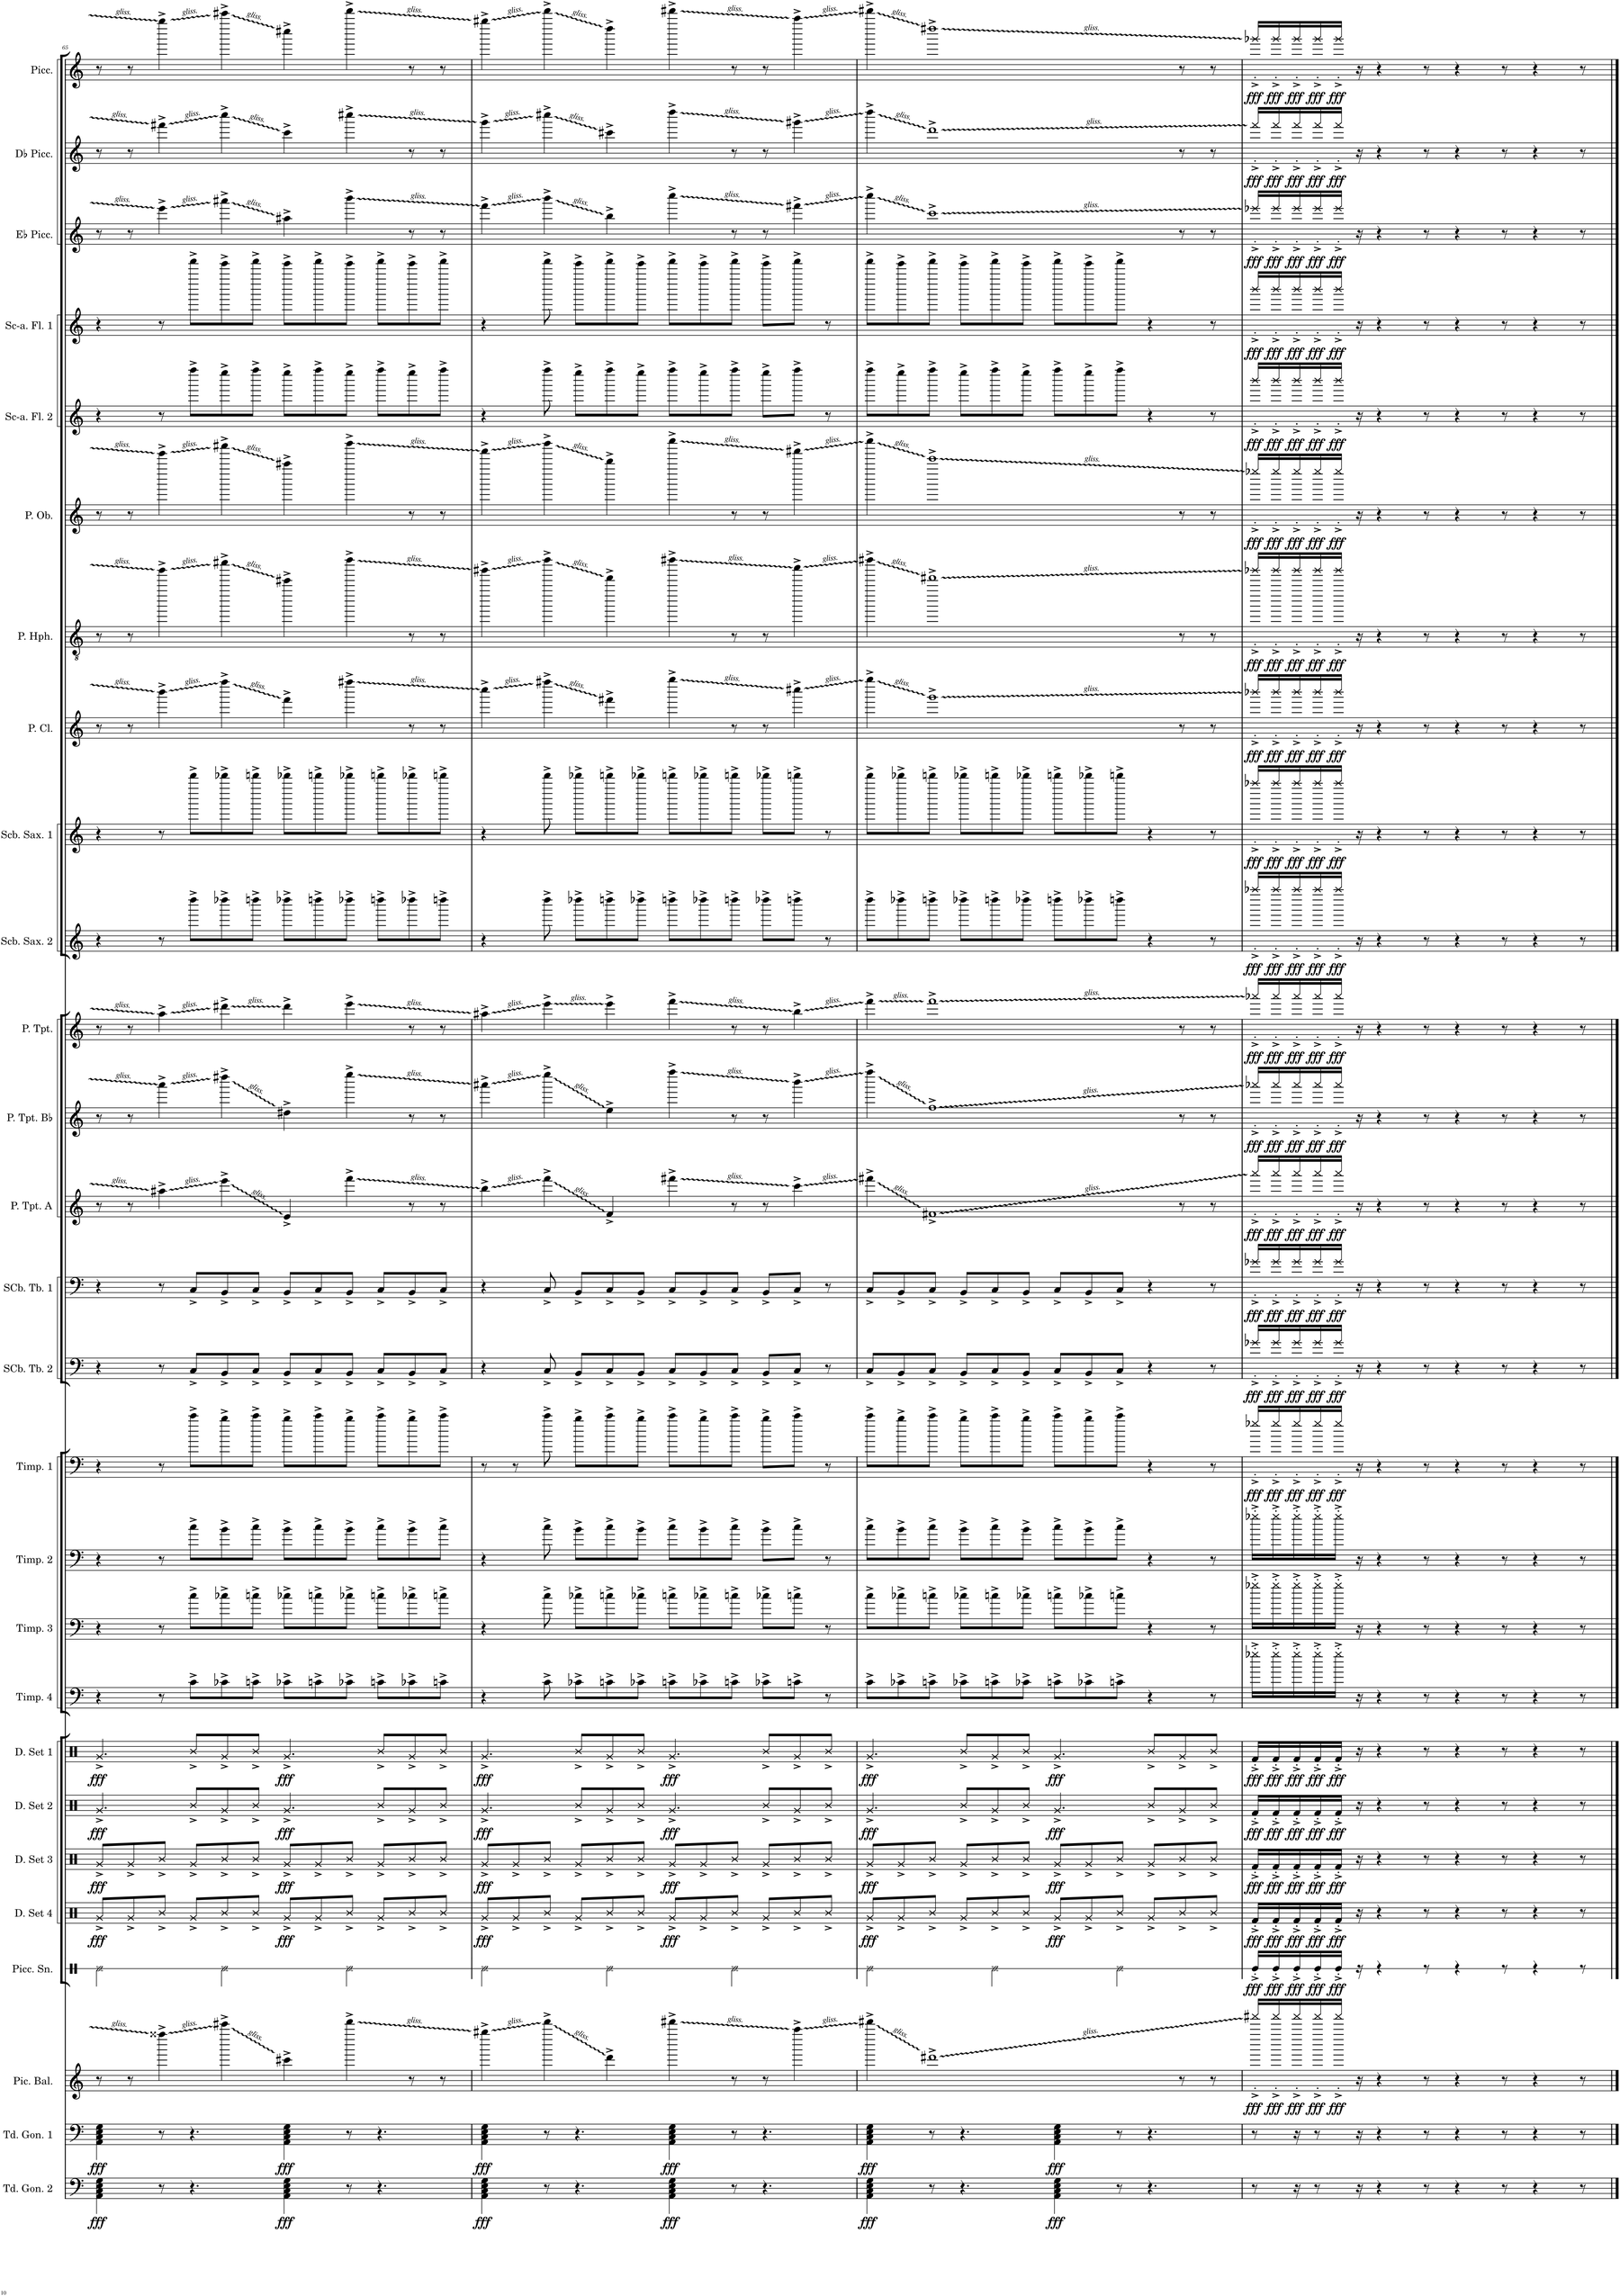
**kern	**dynam	**kern	**dynam	**kern	**dynam	**kern	**dynam	**kern	**dynam	**kern	**dynam	**kern	**dynam	**kern	**dynam	**kern	**kern	**kern	**kern	**dynam	**kern	**dynam	**kern	**dynam	**kern	**dynam	**kern	**dynam	**kern	**dynam	**kern	**dynam	**kern	**dynam	**kern	**dynam	**kern	**dynam	**kern	**dynam	**kern	**dynam	**kern	**dynam	**kern	**dynam	**kern	**dynam	**kern	**dynam
*part27	*part27	*part26	*part26	*part25	*part25	*part24	*part24	*part23	*part23	*part22	*part22	*part21	*part21	*part20	*part20	*part19	*part18	*part17	*part16	*part16	*part15	*part15	*part14	*part14	*part13	*part13	*part12	*part12	*part11	*part11	*part10	*part10	*part9	*part9	*part8	*part8	*part7	*part7	*part6	*part6	*part5	*part5	*part4	*part4	*part3	*part3	*part2	*part2	*part1	*part1
*staff27	*staff27	*staff26	*staff26	*staff25	*staff25	*staff24	*staff24	*staff23	*staff23	*staff22	*staff22	*staff21	*staff21	*staff20	*staff20	*staff19	*staff18	*staff17	*staff16	*staff16	*staff15	*staff15	*staff14	*staff14	*staff13	*staff13	*staff12	*staff12	*staff11	*staff11	*staff10	*staff10	*staff9	*staff9	*staff8	*staff8	*staff7	*staff7	*staff6	*staff6	*staff5	*staff5	*staff4	*staff4	*staff3	*staff3	*staff2	*staff2	*staff1	*staff1
*I"Tuned Gongs 2	*	*I"Tuned Gongs 1	*	*I"Piccolo Balalaika	*	*I"Piccolo Snare	*	*I"Drumset 4	*	*I"Drumset 3	*	*I"Drumset 2	*	*I"Drumset 1	*	*I"Timpani 4	*I"Timpani 3	*I"Timpani 2	*I"Timpani 1	*	*I"Sub-Contrabass Tuba 2	*	*I"Sub-Contrabass Tuba 1	*	*I"Piccolo Trumpet in A	*	*I"Piccolo Trumpet in Bb	*	*I"Piccolo Trumpet	*	*I"Subcontrabass Saxophone 2	*	*I"Subcontrabass Saxophone 1	*	*I"Piccolo Clarinet	*	*I"Piccolo Heckelphone	*	*I"Piccolo Oboe	*	*I"Sub Contra-alto Flute 2	*	*I"Sub Contra-alto Flute 1	*	*I"Eb Piccolo	*	*I"Db Piccolo	*	*I"Piccolo	*
*I'Td. Gon. 2	*	*I'Td. Gon. 1	*	*I'Pic. Bal.	*	*I'Picc. Sn.	*	*I'D. Set 4	*	*I'D. Set 3	*	*I'D. Set 2	*	*I'D. Set 1	*	*I'Timp. 4	*I'Timp. 3	*I'Timp. 2	*I'Timp. 1	*	*I'SCb. Tb. 2	*	*I'SCb. Tb. 1	*	*I'P. Tpt. A	*	*I'P. Tpt. Bb	*	*I'P. Tpt.	*	*I'Scb. Sax. 2	*	*I'Scb. Sax. 1	*	*I'P. Cl.	*	*I'P. Hph.	*	*I'P. Ob.	*	*I'Sc-a. Fl. 2	*	*I'Sc-a. Fl. 1	*	*I'Eb Picc.	*	*I'Db Picc.	*	*I'Picc.	*
!!LO:PB:g=z
*clefF4	*	*clefF4	*	*clefG2	*	*clefX	*	*clefX	*	*clefX	*	*clefX	*	*clefX	*	*clefF4	*clefF4	*clefF4	*clefF4	*	*clefF4	*	*clefF4	*	*clefG2	*	*clefG2	*	*clefG2	*	*clefG2	*	*clefG2	*	*clefG2	*	*clefGv2	*	*clefG2	*	*clefG2	*	*clefG2	*	*clefG2	*	*clefG2	*	*clefG2	*
*	*	*	*	*	*	*	*	*	*	*	*	*	*	*	*	*	*	*	*	*	*	*	*	*	*Trd-5c-9	*	*Trd-6c-10	*	*Trd-6c-10	*	*Trd22c38	*	*Trd22c38	*	*Trd-5c-8	*	*	*	*Trd-2c-3	*	*Trd17c29	*	*Trd17c29	*	*Trd-9c-15	*	*Trd-8c-13	*	*Trd-7c-12	*
*k[]	*	*k[]	*	*k[]	*	*k[]	*	*k[]	*	*k[]	*	*k[]	*	*k[]	*	*k[]	*k[]	*k[]	*k[]	*	*k[]	*	*k[]	*	*k[]	*	*k[]	*	*k[]	*	*k[]	*	*k[]	*	*k[]	*	*k[]	*	*k[]	*	*k[]	*	*k[]	*	*k[]	*	*k[]	*	*k[]	*
*M12/8	*	*M12/8	*	*M12/8	*	*M12/8	*	*M12/8	*	*M12/8	*	*M12/8	*	*M12/8	*	*M12/8	*M12/8	*M12/8	*M12/8	*	*M12/8	*	*M12/8	*	*M12/8	*	*M12/8	*	*M12/8	*	*M12/8	*	*M12/8	*	*M12/8	*	*M12/8	*	*M12/8	*	*M12/8	*	*M12/8	*	*M12/8	*	*M12/8	*	*M12/8	*
=65	=65	=65	=65	=65	=65	=65	=65	=65	=65	=65	=65	=65	=65	=65	=65	=65	=65	=65	=65	=65	=65	=65	=65	=65	=65	=65	=65	=65	=65	=65	=65	=65	=65	=65	=65	=65	=65	=65	=65	=65	=65	=65	=65	=65	=65	=65	=65	=65	=65	=65
!	!LO:DY:b	!	!LO:DY:b	!	!	!	!	!	!LO:DY:b	!	!LO:DY:b	!	!LO:DY:b	!	!LO:DY:b	!	!	!	!	!	!	!	!	!	!	!	!	!	!	!	!	!	!	!	!	!	!	!	!	!	!	!	!	!	!	!	!	!	!	!
4AA\ 4C\ 4E\ 4G\	fff	4AA\ 4C\ 4E\ 4G\	fff	8r	.	2Re\	.	8Rg^/L	fff	8Rg^/L	fff	4.Rg^/	fff	4.Rg^/	fff	4r	4r	4r	4r	.	4r	.	4r	.	8r	.	8r	.	8r	.	4r	.	4r	.	8r	.	8r	.	8r	.	4r	.	4r	.	8r	.	8r	.	8r	.
.	.	.	.	8r	.	.	.	8Rg^/	.	8Rg^/	.	.	.	.	.	.	.	.	.	.	.	.	.	.	8r	.	8r	.	8r	.	.	.	.	.	8r	.	8r	.	8r	.	.	.	.	.	8r	.	8r	.	8r	.
8r	.	8r	.	4ffff##X^\	.	.	.	8R^/J	.	8R^/J	.	.	.	.	.	8r	8r	8r	8r	.	8r	.	8r	.	4aa#X^\	.	4aaa^\	.	4aa^\	.	8r	.	8r	.	4bbb^\	.	4gggg^\	.	4eeeee^\	.	8r	.	8r	.	4eee^\	.	4fff#X^\	.	4gggg^\	.
4.r	.	4.r	.	.	.	.	.	8Rg^/L	.	8Rg^/L	.	8R^/L	.	8R^/L	.	8c^\L	8cc^\L	8cc^\L	8ccc^\L	.	8C^/L	.	8C^/L	.	.	.	.	.	.	.	8dddd^\L	.	8ddddd^\L	.	.	.	.	.	.	.	8ffff^\L	.	8fffff^\L	.	.	.	.	.	.	.
.	.	.	.	4ccccc#X^\	.	2Re\	.	8R^/	.	8R^/	.	8Rg^/	.	8Rg^/	.	8c-X^\	8cc-X^\	8b^\	8bb^\	.	8BB^/	.	8BB^/	.	4eee^\	.	4dddd#X^\	.	4ddd#X^\	.	8dddd-X^\	.	8ddddd-X^\	.	4ffff^\	.	4ccccc#X^\	.	4aaaaa#X^\	.	8eeee^\	.	8eeeee^\	.	4aaa#X^\	.	4cccc^\	.	4ccccc#X^\	.
.	.	.	.	.	.	.	.	8R^/J	.	8R^/J	.	8R^/J	.	8R^/J	.	8cn^\J	8ccn^\J	8cc^\J	8ccc^\J	.	8C^/J	.	8C^/J	.	.	.	.	.	.	.	8ddddn^\J	.	8dddddn^\J	.	.	.	.	.	.	.	8ffff^\J	.	8fffff^\J	.	.	.	.	.	.	.
!	!LO:DY:b	!	!LO:DY:b	!	!	!	!	!	!LO:DY:b	!	!LO:DY:b	!	!LO:DY:b	!	!LO:DY:b	!	!	!	!	!	!	!	!	!	!	!	!	!	!	!	!	!	!	!	!	!	!	!	!	!	!	!	!	!	!	!	!	!	!	!
4AA\ 4C\ 4E\ 4G\	fff	4AA\ 4C\ 4E\ 4G\	fff	4ccc#X^\	.	.	.	8Rg^/L	fff	8Rg^/L	fff	4.Rg^/	fff	4.Rg^/	fff	8c-X^\L	8cc-X^\L	8b^\L	8bb^\L	.	8BB^/L	.	8BB^/L	.	4e^/	.	4dd#X^\	.	4ddd#^\	.	8dddd-X^\L	.	8ddddd-X^\L	.	4fff^\	.	4cccc#X^\	.	4aaaa#X^\	.	8eeee^\L	.	8eeeee^\L	.	4aa#X^\	.	4ccc^\	.	4cccc#X^\	.
.	.	.	.	.	.	.	.	8Rg^/	.	8Rg^/	.	.	.	.	.	8cn^\	8ccn^\	8cc^\	8ccc^\	.	8C^/	.	8C^/	.	.	.	.	.	.	.	8ddddn^\	.	8dddddn^\	.	.	.	.	.	.	.	8ffff^\	.	8fffff^\	.	.	.	.	.	.	.
8r	.	8r	.	4ddddd^\	.	2Re\	.	8R^/J	.	8R^/J	.	.	.	.	.	8c-X^\J	8cc-X^\J	8b^\J	8bb^\J	.	8BB^/J	.	8BB^/J	.	4fff^\	.	4eeee^\	.	4eee^\	.	8dddd-X^\J	.	8ddddd-X^\J	.	4ffff#X^\	.	4ddddd^\	.	4bbbbb^\	.	8eeee^\J	.	8eeeee^\J	.	4bbb^\	.	4cccc#X^\	.	4ddddd^\	.
4.r	.	4.r	.	.	.	.	.	8Rg^/L	.	8Rg^/L	.	8R^/L	.	8R^/L	.	8cn^\L	8ccn^\L	8cc^\L	8ccc^\L	.	8C^/L	.	8C^/L	.	.	.	.	.	.	.	8ddddn^\L	.	8dddddn^\L	.	.	.	.	.	.	.	8ffff^\L	.	8fffff^\L	.	.	.	.	.	.	.
.	.	.	.	8r	.	.	.	8R^/	.	8R^/	.	8Rg^/	.	8Rg^/	.	8c-X^\	8cc-X^\	8b^\	8bb^\	.	8BB^/	.	8BB^/	.	8r	.	8r	.	8r	.	8dddd-X^\	.	8ddddd-X^\	.	8r	.	8r	.	8r	.	8eeee^\	.	8eeeee^\	.	8r	.	8r	.	8r	.
.	.	.	.	8r	.	.	.	8R^/J	.	8R^/J	.	8R^/J	.	8R^/J	.	8cn^\J	8ccn^\J	8cc^\J	8ccc^\J	.	8C^/J	.	8C^/J	.	8r	.	8r	.	8r	.	8ddddn^\J	.	8dddddn^\J	.	8r	.	8r	.	8r	.	8ffff^\J	.	8fffff^\J	.	8r	.	8r	.	8r	.
=66	=66	=66	=66	=66	=66	=66	=66	=66	=66	=66	=66	=66	=66	=66	=66	=66	=66	=66	=66	=66	=66	=66	=66	=66	=66	=66	=66	=66	=66	=66	=66	=66	=66	=66	=66	=66	=66	=66	=66	=66	=66	=66	=66	=66	=66	=66	=66	=66	=66	=66
!	!LO:DY:b	!	!LO:DY:b	!	!	!	!	!	!LO:DY:b	!	!LO:DY:b	!	!LO:DY:b	!	!LO:DY:b	!	!	!	!	!	!	!	!	!	!	!	!	!	!	!	!	!	!	!	!	!	!	!	!	!	!	!	!	!	!	!	!	!	!	!
4AA\ 4C\ 4E\ 4G\	fff	4AA\ 4C\ 4E\ 4G\	fff	4gggg#X^\	.	2Re\	.	8Rg^/L	fff	8Rg^/L	fff	4.Rg^/	fff	4.Rg^/	fff	4r	4r	4r	8r	.	4r	.	4r	.	4bb^\	.	4aaa#X^\	.	4aa#X^\	.	4r	.	4r	.	4cccc^\	.	4gggg#X^\	.	4fffff^\	.	4r	.	4r	.	4fff^\	.	4ggg^\	.	4gggg#X^\	.
.	.	.	.	.	.	.	.	8Rg^/	.	8Rg^/	.	.	.	.	.	.	.	.	8r	.	.	.	.	.	.	.	.	.	.	.	.	.	.	.	.	.	.	.	.	.	.	.	.	.	.	.	.	.	.	.
8r	.	8r	.	4ddddd^\	.	.	.	8R^/J	.	8R^/J	.	.	.	.	.	8c^\	8cc^\	8cc^\	8ccc^\	.	8C^/	.	8C^/	.	4fff^\	.	4eeee^\	.	4eee^\	.	8dddd^\	.	8ddddd^\	.	4ffff#X^\	.	4ddddd^\	.	4bbbbb^\	.	8ffff^\	.	8fffff^\	.	4bbb^\	.	4cccc#X^\	.	4ddddd^\	.
4.r	.	4.r	.	.	.	.	.	8Rg^/L	.	8Rg^/L	.	8R^/L	.	8R^/L	.	8c-X^\L	8cc-X^\L	8b^\L	8bb^\L	.	8BB^/L	.	8BB^/L	.	.	.	.	.	.	.	8dddd-X^\L	.	8ddddd-X^\L	.	.	.	.	.	.	.	8eeee^\L	.	8eeeee^\L	.	.	.	.	.	.	.
.	.	.	.	4ddd^\	.	2Re\	.	8R^/	.	8R^/	.	8Rg^/	.	8Rg^/	.	8cn^\	8ccn^\	8cc^\	8ccc^\	.	8C^/	.	8C^/	.	4f^/	.	4ee^\	.	4eee^\	.	8ddddn^\	.	8dddddn^\	.	4fff#X^\	.	4dddd^\	.	4bbbb^\	.	8ffff^\	.	8fffff^\	.	4bb^\	.	4ccc#X^\	.	4dddd^\	.
.	.	.	.	.	.	.	.	8R^/J	.	8R^/J	.	8R^/J	.	8R^/J	.	8c-X^\J	8cc-X^\J	8b^\J	8bb^\J	.	8BB^/J	.	8BB^/J	.	.	.	.	.	.	.	8dddd-X^\J	.	8ddddd-X^\J	.	.	.	.	.	.	.	8eeee^\J	.	8eeeee^\J	.	.	.	.	.	.	.
!	!LO:DY:b	!	!LO:DY:b	!	!	!	!	!	!LO:DY:b	!	!LO:DY:b	!	!LO:DY:b	!	!LO:DY:b	!	!	!	!	!	!	!	!	!	!	!	!	!	!	!	!	!	!	!	!	!	!	!	!	!	!	!	!	!	!	!	!	!	!	!
4AA\ 4C\ 4E\ 4G\	fff	4AA\ 4C\ 4E\ 4G\	fff	4ddddd#X^\	.	.	.	8Rg^/L	fff	8Rg^/L	fff	4.Rg^/	fff	4.Rg^/	fff	8cn^\L	8ccn^\L	8cc^\L	8ccc^\L	.	8C^/L	.	8C^/L	.	4fff#X^\	.	4ffff^\	.	4fff^\	.	8ddddn^\L	.	8dddddn^\L	.	4gggg^\	.	4ddddd#X^\	.	4cccccc^\	.	8ffff^\L	.	8fffff^\L	.	4cccc^\	.	4dddd^\	.	4ddddd#X^\	.
.	.	.	.	.	.	.	.	8Rg^/	.	8Rg^/	.	.	.	.	.	8c-X^\	8cc-X^\	8b^\	8bb^\	.	8BB^/	.	8BB^/	.	.	.	.	.	.	.	8dddd-X^\	.	8ddddd-X^\	.	.	.	.	.	.	.	8eeee^\	.	8eeeee^\	.	.	.	.	.	.	.
8r	.	8r	.	8r	.	2Re\	.	8R^/J	.	8R^/J	.	.	.	.	.	8cn^\J	8ccn^\J	8cc^\J	8ccc^\J	.	8C^/J	.	8C^/J	.	8r	.	8r	.	8r	.	8ddddn^\J	.	8dddddn^\J	.	8r	.	8r	.	8r	.	8ffff^\J	.	8fffff^\J	.	8r	.	8r	.	8r	.
4.r	.	4.r	.	8r	.	.	.	8Rg^/L	.	8Rg^/L	.	8R^/L	.	8R^/L	.	8c-X^\L	8cc-X^\L	8b^\L	8bb^\L	.	8BB^/L	.	8BB^/L	.	8r	.	8r	.	8r	.	8dddd-X^\L	.	8ddddd-X^\L	.	8r	.	8r	.	8r	.	8eeee^\L	.	8eeeee^\L	.	8r	.	8r	.	8r	.
.	.	.	.	4aaaa^\	.	.	.	8R^/	.	8R^/	.	8Rg^/	.	8Rg^/	.	8cn^\J	8ccn^\J	8cc^\J	8ccc^\J	.	8C^/J	.	8C^/J	.	4ccc^\	.	4bbb^\	.	4bb^\	.	8ddddn^\J	.	8dddddn^\J	.	4cccc#X^\	.	4aaaa^\	.	4fffff#X^\	.	8ffff^\J	.	8fffff^\J	.	4fff#X^\	.	4ggg#X^\	.	4aaaa^\	.
.	.	.	.	.	.	.	.	8R^/J	.	8R^/J	.	8R^/J	.	8R^/J	.	8r	8r	8r	8r	.	8r	.	8r	.	.	.	.	.	.	.	8r	.	8r	.	.	.	.	.	.	.	8r	.	8r	.	.	.	.	.	.	.
=67	=67	=67	=67	=67	=67	=67	=67	=67	=67	=67	=67	=67	=67	=67	=67	=67	=67	=67	=67	=67	=67	=67	=67	=67	=67	=67	=67	=67	=67	=67	=67	=67	=67	=67	=67	=67	=67	=67	=67	=67	=67	=67	=67	=67	=67	=67	=67	=67	=67	=67
!	!LO:DY:b	!	!LO:DY:b	!	!	!	!	!	!LO:DY:b	!	!LO:DY:b	!	!LO:DY:b	!	!LO:DY:b	!	!	!	!	!	!	!	!	!	!	!	!	!	!	!	!	!	!	!	!	!	!	!	!	!	!	!	!	!	!	!	!	!	!	!
4AA\ 4C\ 4E\ 4G\	fff	4AA\ 4C\ 4E\ 4G\	fff	4ddddd#X^\	.	2Re\	.	8Rg^/L	fff	8Rg^/L	fff	4.Rg^/	fff	4.Rg^/	fff	8c^\L	8cc^\L	8cc^\L	8ccc^\L	.	8C^/L	.	8C^/L	.	4fff#X^\	.	4ffff^\	.	4fff^\	.	8dddd^\L	.	8ddddd^\L	.	4gggg^\	.	4ddddd#X^\	.	4cccccc^\	.	8ffff^\L	.	8fffff^\L	.	4cccc^\	.	4dddd^\	.	4ddddd#X^\	.
.	.	.	.	.	.	.	.	8Rg^/	.	8Rg^/	.	.	.	.	.	8c-X^\	8cc-X^\	8b^\	8bb^\	.	8BB^/	.	8BB^/	.	.	.	.	.	.	.	8dddd-X^\	.	8ddddd-X^\	.	.	.	.	.	.	.	8eeee^\	.	8eeeee^\	.	.	.	.	.	.	.
8r	.	8r	.	1ddd#X^	.	.	.	8R^/J	.	8R^/J	.	.	.	.	.	8cn^\J	8ccn^\J	8cc^\J	8ccc^\J	.	8C^/J	.	8C^/J	.	1f#X^	.	1ff^	.	1fff^	.	8ddddn^\J	.	8dddddn^\J	.	1ggg^	.	1dddd#X^	.	1ccccc^	.	8ffff^\J	.	8fffff^\J	.	1ccc^	.	1ddd^	.	1dddd#X^	.
4.r	.	4.r	.	.	.	.	.	8Rg^/L	.	8Rg^/L	.	8R^/L	.	8R^/L	.	8c-X^\L	8cc-X^\L	8b^\L	8bb^\L	.	8BB^/L	.	8BB^/L	.	.	.	.	.	.	.	8dddd-X^\L	.	8ddddd-X^\L	.	.	.	.	.	.	.	8eeee^\L	.	8eeeee^\L	.	.	.	.	.	.	.
.	.	.	.	.	.	2Re\	.	8R^/	.	8R^/	.	8Rg^/	.	8Rg^/	.	8cn^\	8ccn^\	8cc^\	8ccc^\	.	8C^/	.	8C^/	.	.	.	.	.	.	.	8ddddn^\	.	8dddddn^\	.	.	.	.	.	.	.	8ffff^\	.	8fffff^\	.	.	.	.	.	.	.
.	.	.	.	.	.	.	.	8R^/J	.	8R^/J	.	8R^/J	.	8R^/J	.	8c-X^\J	8cc-X^\J	8b^\J	8bb^\J	.	8BB^/J	.	8BB^/J	.	.	.	.	.	.	.	8dddd-X^\J	.	8ddddd-X^\J	.	.	.	.	.	.	.	8eeee^\J	.	8eeeee^\J	.	.	.	.	.	.	.
!	!LO:DY:b	!	!LO:DY:b	!	!	!	!	!	!LO:DY:b	!	!LO:DY:b	!	!LO:DY:b	!	!LO:DY:b	!	!	!	!	!	!	!	!	!	!	!	!	!	!	!	!	!	!	!	!	!	!	!	!	!	!	!	!	!	!	!	!	!	!	!
4AA\ 4C\ 4E\ 4G\	fff	4AA\ 4C\ 4E\ 4G\	fff	.	.	.	.	8Rg^/L	fff	8Rg^/L	fff	4.Rg^/	fff	4.Rg^/	fff	8cn^\L	8ccn^\L	8cc^\L	8ccc^\L	.	8C^/L	.	8C^/L	.	.	.	.	.	.	.	8ddddn^\L	.	8dddddn^\L	.	.	.	.	.	.	.	8ffff^\L	.	8fffff^\L	.	.	.	.	.	.	.
.	.	.	.	.	.	.	.	8Rg^/	.	8Rg^/	.	.	.	.	.	8c-X^\	8cc-X^\	8b^\	8bb^\	.	8BB^/	.	8BB^/	.	.	.	.	.	.	.	8dddd-X^\	.	8ddddd-X^\	.	.	.	.	.	.	.	8eeee^\	.	8eeeee^\	.	.	.	.	.	.	.
8r	.	8r	.	.	.	2Re\	.	8R^/J	.	8R^/J	.	.	.	.	.	8cn^\J	8ccn^\J	8cc^\J	8ccc^\J	.	8C^/J	.	8C^/J	.	.	.	.	.	.	.	8ddddn^\J	.	8dddddn^\J	.	.	.	.	.	.	.	8ffff^\J	.	8fffff^\J	.	.	.	.	.	.	.
4.r	.	4.r	.	.	.	.	.	8Rg^/L	.	8Rg^/L	.	8R^/L	.	8R^/L	.	4r	4r	4r	4r	.	4r	.	4r	.	.	.	.	.	.	.	4r	.	4r	.	.	.	.	.	.	.	4r	.	4r	.	.	.	.	.	.	.
.	.	.	.	8r	.	.	.	8R^/	.	8R^/	.	8Rg^/	.	8Rg^/	.	.	.	.	.	.	.	.	.	.	8r	.	8r	.	8r	.	.	.	.	.	8r	.	8r	.	8r	.	.	.	.	.	8r	.	8r	.	8r	.
.	.	.	.	8r	.	.	.	8R^/J	.	8R^/J	.	8R^/J	.	8R^/J	.	8r	8r	8r	8r	.	8r	.	8r	.	8r	.	8r	.	8r	.	8r	.	8r	.	8r	.	8r	.	8r	.	8r	.	8r	.	8r	.	8r	.	8r	.
=68	=68	=68	=68	=68	=68	=68	=68	=68	=68	=68	=68	=68	=68	=68	=68	=68	=68	=68	=68	=68	=68	=68	=68	=68	=68	=68	=68	=68	=68	=68	=68	=68	=68	=68	=68	=68	=68	=68	=68	=68	=68	=68	=68	=68	=68	=68	=68	=68	=68	=68
!	!	!	!	!	!LO:DY:b	!	!LO:DY:b	!	!LO:DY:b	!	!LO:DY:b	!	!LO:DY:b	!	!LO:DY:b	!	!	!	!	!LO:DY:b	!	!LO:DY:b	!	!LO:DY:b	!	!LO:DY:b	!	!LO:DY:b	!	!LO:DY:b	!	!LO:DY:b	!	!LO:DY:b	!	!LO:DY:b	!	!LO:DY:b	!	!LO:DY:b	!	!LO:DY:b	!	!LO:DY:b	!	!LO:DY:b	!	!LO:DY:b	!	!LO:DY:b
8r	.	8r	.	16fffff#X'^/LL	fff	16Re'^/LL	fff	16Rf'^/LL	fff	16Rf'^/LL	fff	16Rf'^/LL	fff	16Rf'^/LL	fff	16gg-X'^\LL	16gg-X'^\LL	16gg-X'^\LL	16gg-X'^/LL	fff	16g-X'^/LL	fff	16g-X'^/LL	fff	16aaa'^/LL	fff	16aaa-X'^/LL	fff	16aaa-X'^/LL	fff	16aaaa-X'^/LL	fff	16aaaa-X'^/LL	fff	16bbb-X'^/LL	fff	16gggg-X'^/LL	fff	16eeee-X'^/LL	fff	16bbb'^/LL	fff	16bbb'^/LL	fff	16eee-X'^/LL	fff	16fff'^/LL	fff	16ggg-X'^/LL	fff
!	!	!	!	!	!LO:DY:b	!	!LO:DY:b	!	!LO:DY:b	!	!LO:DY:b	!	!LO:DY:b	!	!LO:DY:b	!	!	!	!	!LO:DY:b	!	!LO:DY:b	!	!LO:DY:b	!	!LO:DY:b	!	!LO:DY:b	!	!LO:DY:b	!	!LO:DY:b	!	!LO:DY:b	!	!LO:DY:b	!	!LO:DY:b	!	!LO:DY:b	!	!LO:DY:b	!	!LO:DY:b	!	!LO:DY:b	!	!LO:DY:b	!	!LO:DY:b
.	.	.	.	16fffff#'^/	fff	16Re'^/	fff	16Rf'^/	fff	16Rf'^/	fff	16Rf'^/	fff	16Rf'^/	fff	16gg-'^\	16gg-'^\	16gg-'^\	16gg-'^/	fff	16g-'^/	fff	16g-'^/	fff	16aaa'^/	fff	16aaa-'^/	fff	16aaa-'^/	fff	16aaaa-'^/	fff	16aaaa-'^/	fff	16bbb-'^/	fff	16gggg-'^/	fff	16eeee-'^/	fff	16bbb'^/	fff	16bbb'^/	fff	16eee-'^/	fff	16fff'^/	fff	16ggg-'^/	fff
!	!	!	!	!	!LO:DY:b	!	!LO:DY:b	!	!LO:DY:b	!	!LO:DY:b	!	!LO:DY:b	!	!LO:DY:b	!	!	!	!	!LO:DY:b	!	!LO:DY:b	!	!LO:DY:b	!	!LO:DY:b	!	!LO:DY:b	!	!LO:DY:b	!	!LO:DY:b	!	!LO:DY:b	!	!LO:DY:b	!	!LO:DY:b	!	!LO:DY:b	!	!LO:DY:b	!	!LO:DY:b	!	!LO:DY:b	!	!LO:DY:b	!	!LO:DY:b
16r	.	16r	.	16fffff#'^/	fff	16Re'^/	fff	16Rf'^/	fff	16Rf'^/	fff	16Rf'^/	fff	16Rf'^/	fff	16gg-'^\	16gg-'^\	16gg-'^\	16gg-'^/	fff	16g-'^/	fff	16g-'^/	fff	16aaa'^/	fff	16aaa-'^/	fff	16aaa-'^/	fff	16aaaa-'^/	fff	16aaaa-'^/	fff	16bbb-'^/	fff	16gggg-'^/	fff	16eeee-'^/	fff	16bbb'^/	fff	16bbb'^/	fff	16eee-'^/	fff	16fff'^/	fff	16ggg-'^/	fff
!	!	!	!	!	!LO:DY:b	!	!LO:DY:b	!	!LO:DY:b	!	!LO:DY:b	!	!LO:DY:b	!	!LO:DY:b	!	!	!	!	!LO:DY:b	!	!LO:DY:b	!	!LO:DY:b	!	!LO:DY:b	!	!LO:DY:b	!	!LO:DY:b	!	!LO:DY:b	!	!LO:DY:b	!	!LO:DY:b	!	!LO:DY:b	!	!LO:DY:b	!	!LO:DY:b	!	!LO:DY:b	!	!LO:DY:b	!	!LO:DY:b	!	!LO:DY:b
8r	.	8r	.	16fffff#'^/	fff	16Re'^/	fff	16Rf'^/	fff	16Rf'^/	fff	16Rf'^/	fff	16Rf'^/	fff	16gg-'^\	16gg-'^\	16gg-'^\	16gg-'^/	fff	16g-'^/	fff	16g-'^/	fff	16aaa'^/	fff	16aaa-'^/	fff	16aaa-'^/	fff	16aaaa-'^/	fff	16aaaa-'^/	fff	16bbb-'^/	fff	16gggg-'^/	fff	16eeee-'^/	fff	16bbb'^/	fff	16bbb'^/	fff	16eee-'^/	fff	16fff'^/	fff	16ggg-'^/	fff
!	!	!	!	!	!LO:DY:b	!	!LO:DY:b	!	!LO:DY:b	!	!LO:DY:b	!	!LO:DY:b	!	!LO:DY:b	!	!	!	!	!LO:DY:b	!	!LO:DY:b	!	!LO:DY:b	!	!LO:DY:b	!	!LO:DY:b	!	!LO:DY:b	!	!LO:DY:b	!	!LO:DY:b	!	!LO:DY:b	!	!LO:DY:b	!	!LO:DY:b	!	!LO:DY:b	!	!LO:DY:b	!	!LO:DY:b	!	!LO:DY:b	!	!LO:DY:b
.	.	.	.	16fffff#'^/JJ	fff	16Re'^/JJ	fff	16Rf'^/JJ	fff	16Rf'^/JJ	fff	16Rf'^/JJ	fff	16Rf'^/JJ	fff	16gg-'^\JJ	16gg-'^\JJ	16gg-'^\JJ	16gg-'^/JJ	fff	16g-'^/JJ	fff	16g-'^/JJ	fff	16aaa'^/JJ	fff	16aaa-'^/JJ	fff	16aaa-'^/JJ	fff	16aaaa-'^/JJ	fff	16aaaa-'^/JJ	fff	16bbb-'^/JJ	fff	16gggg-'^/JJ	fff	16eeee-'^/JJ	fff	16bbb'^/JJ	fff	16bbb'^/JJ	fff	16eee-'^/JJ	fff	16fff'^/JJ	fff	16ggg-'^/JJ	fff
16r	.	16r	.	16r	.	16r	.	16r	.	16r	.	16r	.	16r	.	16r	16r	16r	16r	.	16r	.	16r	.	16r	.	16r	.	16r	.	16r	.	16r	.	16r	.	16r	.	16r	.	16r	.	16r	.	16r	.	16r	.	16r	.
4r	.	4r	.	4r	.	4r	.	4r	.	4r	.	4r	.	4r	.	4r	4r	4r	4r	.	4r	.	4r	.	4r	.	4r	.	4r	.	4r	.	4r	.	4r	.	4r	.	4r	.	4r	.	4r	.	4r	.	4r	.	4r	.
8r	.	8r	.	8r	.	8r	.	8r	.	8r	.	8r	.	8r	.	8r	8r	8r	8r	.	8r	.	8r	.	8r	.	8r	.	8r	.	8r	.	8r	.	8r	.	8r	.	8r	.	8r	.	8r	.	8r	.	8r	.	8r	.
4r	.	4r	.	4r	.	4r	.	4r	.	4r	.	4r	.	4r	.	4r	4r	4r	4r	.	4r	.	4r	.	4r	.	4r	.	4r	.	4r	.	4r	.	4r	.	4r	.	4r	.	4r	.	4r	.	4r	.	4r	.	4r	.
8r	.	8r	.	8r	.	8r	.	8r	.	8r	.	8r	.	8r	.	8r	8r	8r	8r	.	8r	.	8r	.	8r	.	8r	.	8r	.	8r	.	8r	.	8r	.	8r	.	8r	.	8r	.	8r	.	8r	.	8r	.	8r	.
4r	.	4r	.	4r	.	4r	.	4r	.	4r	.	4r	.	4r	.	4r	4r	4r	4r	.	4r	.	4r	.	4r	.	4r	.	4r	.	4r	.	4r	.	4r	.	4r	.	4r	.	4r	.	4r	.	4r	.	4r	.	4r	.
8r	.	8r	.	8r	.	8r	.	8r	.	8r	.	8r	.	8r	.	8r	8r	8r	8r	.	8r	.	8r	.	8r	.	8r	.	8r	.	8r	.	8r	.	8r	.	8r	.	8r	.	8r	.	8r	.	8r	.	8r	.	8r	.
==	==	==	==	==	==	==	==	==	==	==	==	==	==	==	==	==	==	==	==	==	==	==	==	==	==	==	==	==	==	==	==	==	==	==	==	==	==	==	==	==	==	==	==	==	==	==	==	==	==	==
*-	*-	*-	*-	*-	*-	*-	*-	*-	*-	*-	*-	*-	*-	*-	*-	*-	*-	*-	*-	*-	*-	*-	*-	*-	*-	*-	*-	*-	*-	*-	*-	*-	*-	*-	*-	*-	*-	*-	*-	*-	*-	*-	*-	*-	*-	*-	*-	*-	*-	*-
